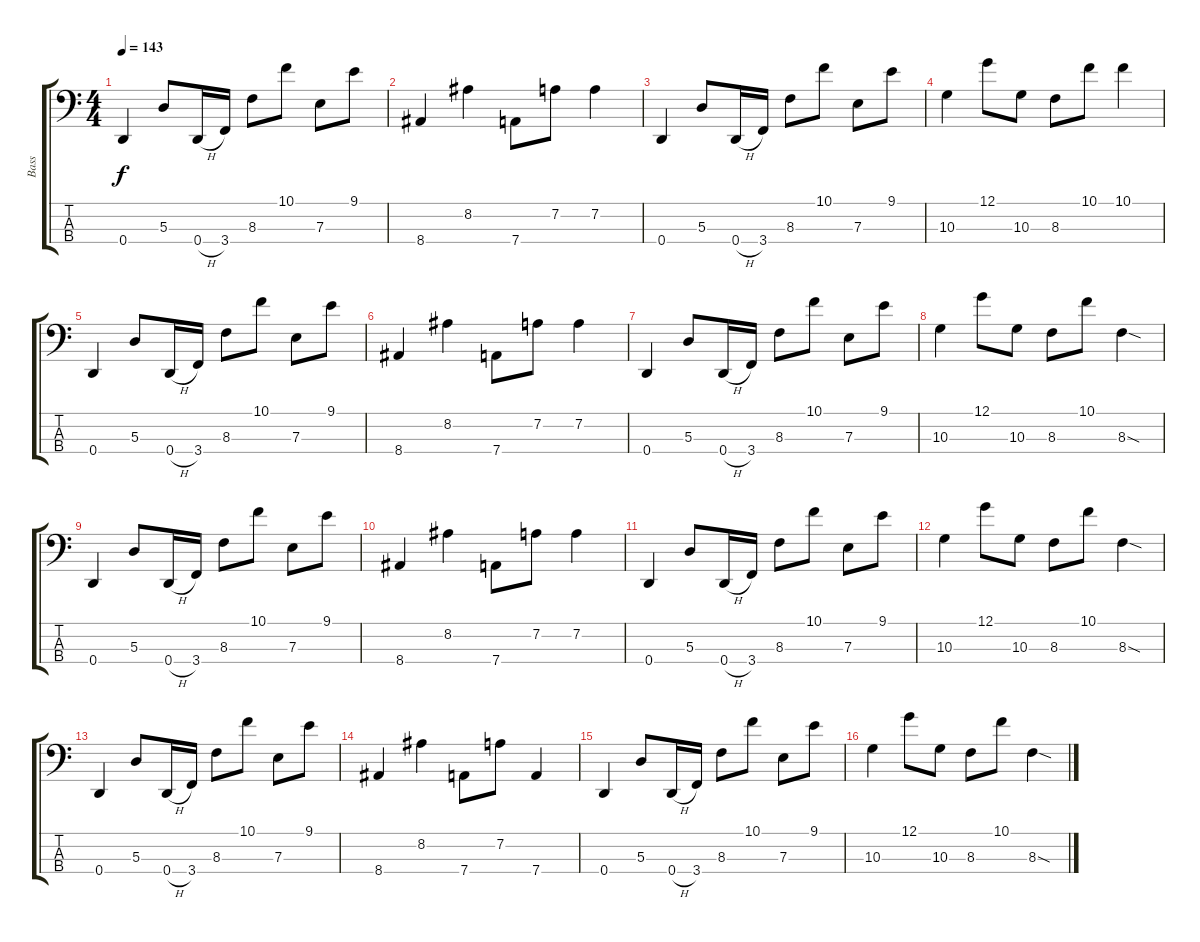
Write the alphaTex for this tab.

\track ("Bass" "Bass") {instrument electricbasspick}
\staff {score tabs}
\tuning (G2 D2 A1 D1) {hide}
\ts (4 4)
\tempo 143
\clef f4
\ks c
0.4.4{dy f} 5.3.8 0.4{h}.16 3.4.16 8.3.8 10.1.8 7.3.8 9.1.8 |
8.4.4 8.2.4 7.4.8 7.2.8 7.2.4 |
0.4.4 5.3.8 0.4{h}.16 3.4.16 8.3.8 10.1.8 7.3.8 9.1.8 |
10.3.4 12.1.8 10.3.8 8.3.8 10.1.8 10.1.4 |
0.4.4 5.3.8 0.4{h}.16 3.4.16 8.3.8 10.1.8 7.3.8 9.1.8 |
8.4.4 8.2.4 7.4.8 7.2.8 7.2.4 |
0.4.4 5.3.8 0.4{h}.16 3.4.16 8.3.8 10.1.8 7.3.8 9.1.8 |
10.3.4 12.1.8 10.3.8 8.3.8 10.1.8 8.3{sod}.4 |
0.4.4 5.3.8 0.4{h}.16 3.4.16 8.3.8 10.1.8 7.3.8 9.1.8 |
8.4.4 8.2.4 7.4.8 7.2.8 7.2.4 |
0.4.4 5.3.8 0.4{h}.16 3.4.16 8.3.8 10.1.8 7.3.8 9.1.8 |
10.3.4 12.1.8 10.3.8 8.3.8 10.1.8 8.3{sod}.4 |
0.4.4 5.3.8 0.4{h}.16 3.4.16 8.3.8 10.1.8 7.3.8 9.1.8 |
8.4.4 8.2.4 7.4.8 7.2.8 7.4.4 |
0.4.4 5.3.8 0.4{h}.16 3.4.16 8.3.8 10.1.8 7.3.8 9.1.8 |
10.3.4 12.1.8 10.3.8 8.3.8 10.1.8 8.3{sod}.4
